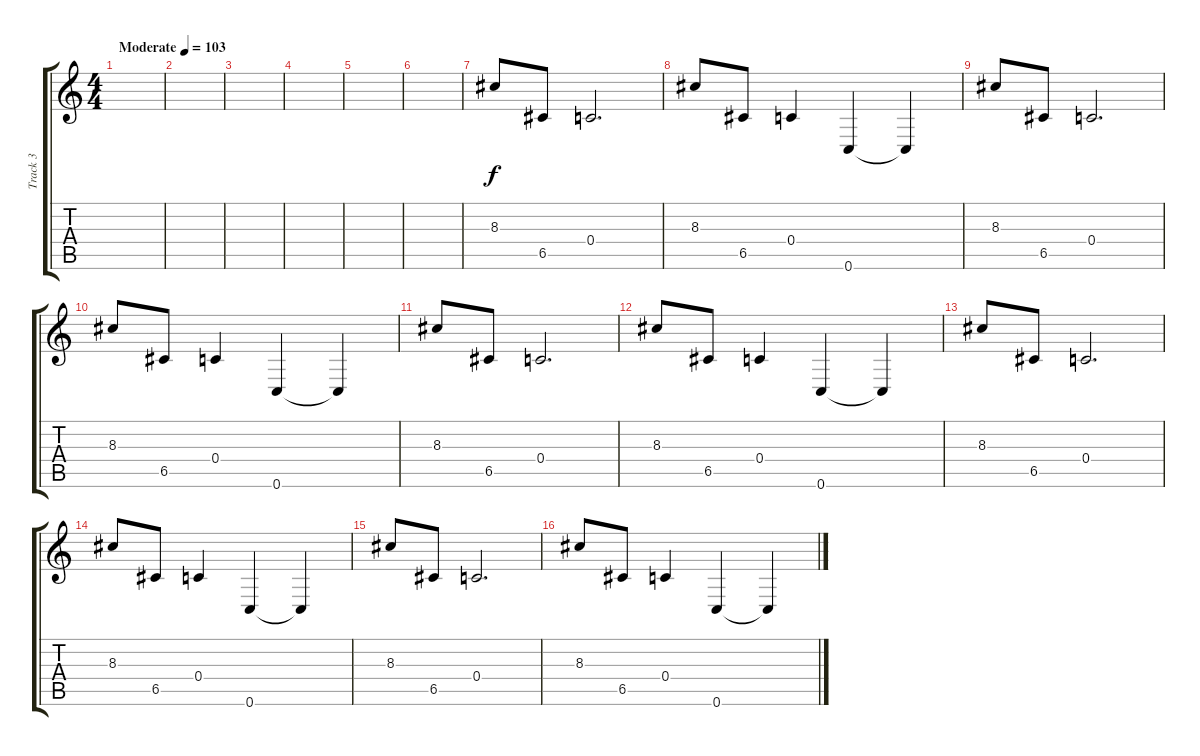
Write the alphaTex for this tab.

\track ("Track 3" "Track 3") {instrument distortionguitar}
\staff {score tabs}
\tuning (D4 A3 F3 C3 G2 C2) {hide}
\ts (4 4)
\tempo (103 "Moderate")
\clef g2
\ks c
|
|
|
|
|
|
8.3.8 6.5.8 0.4.2{d} |
8.3.8 6.5.8 0.4.4 0.6.4 0.6{t}.4 |
8.3.8 6.5.8 0.4.2{d} |
8.3.8 6.5.8 0.4.4 0.6.4 0.6{t}.4 |
8.3.8 6.5.8 0.4.2{d} |
8.3.8 6.5.8 0.4.4 0.6.4 0.6{t}.4 |
8.3.8 6.5.8 0.4.2{d} |
8.3.8 6.5.8 0.4.4 0.6.4 0.6{t}.4 |
8.3.8 6.5.8 0.4.2{d} |
8.3.8 6.5.8 0.4.4 0.6.4 0.6{t}.4
